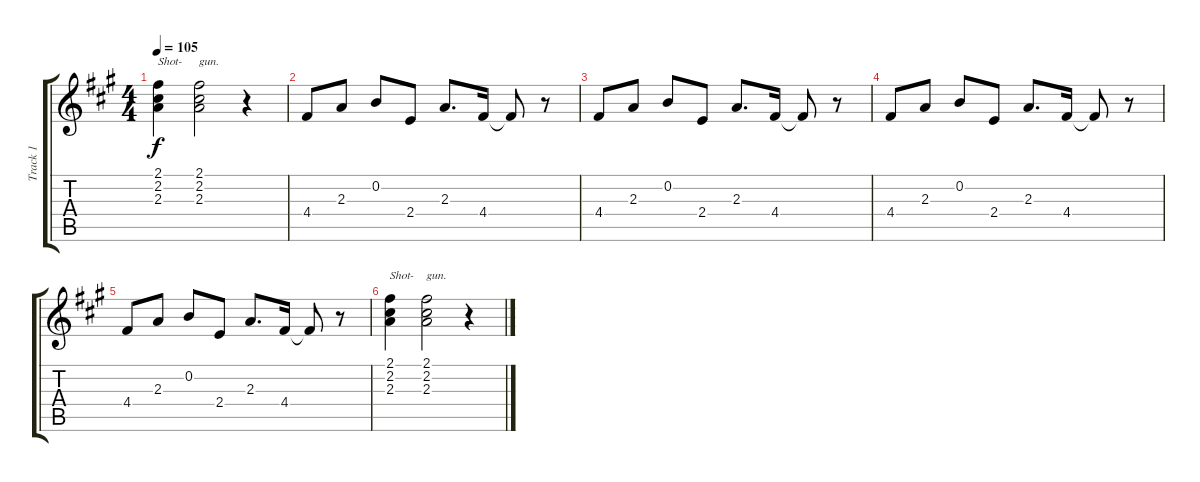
\track ("Track 1" "Track 1") {instrument acousticguitarsteel}
\staff {score tabs}
\tuning (E4 B3 G3 D3 A2 E2) {hide}
\ts (4 4)
\tempo 105
\clef g2
\ks a
(2.1 2.2 2.3).4{txt "Shot-" dy f} (2.1 2.2 2.3).2{txt "gun."} r.4 |
4.4.8 2.3.8 0.2.8 2.4.8 2.3.8{d} 4.4.16 4.4{t}.8 r.8 |
4.4.8 2.3.8 0.2.8 2.4.8 2.3.8{d} 4.4.16 4.4{t}.8 r.8 |
4.4.8 2.3.8 0.2.8 2.4.8 2.3.8{d} 4.4.16 4.4{t}.8 r.8 |
4.4.8 2.3.8 0.2.8 2.4.8 2.3.8{d} 4.4.16 4.4{t}.8 r.8 |
(2.1 2.2 2.3).4{txt "Shot-"} (2.1 2.2 2.3).2{txt "gun."} r.4
